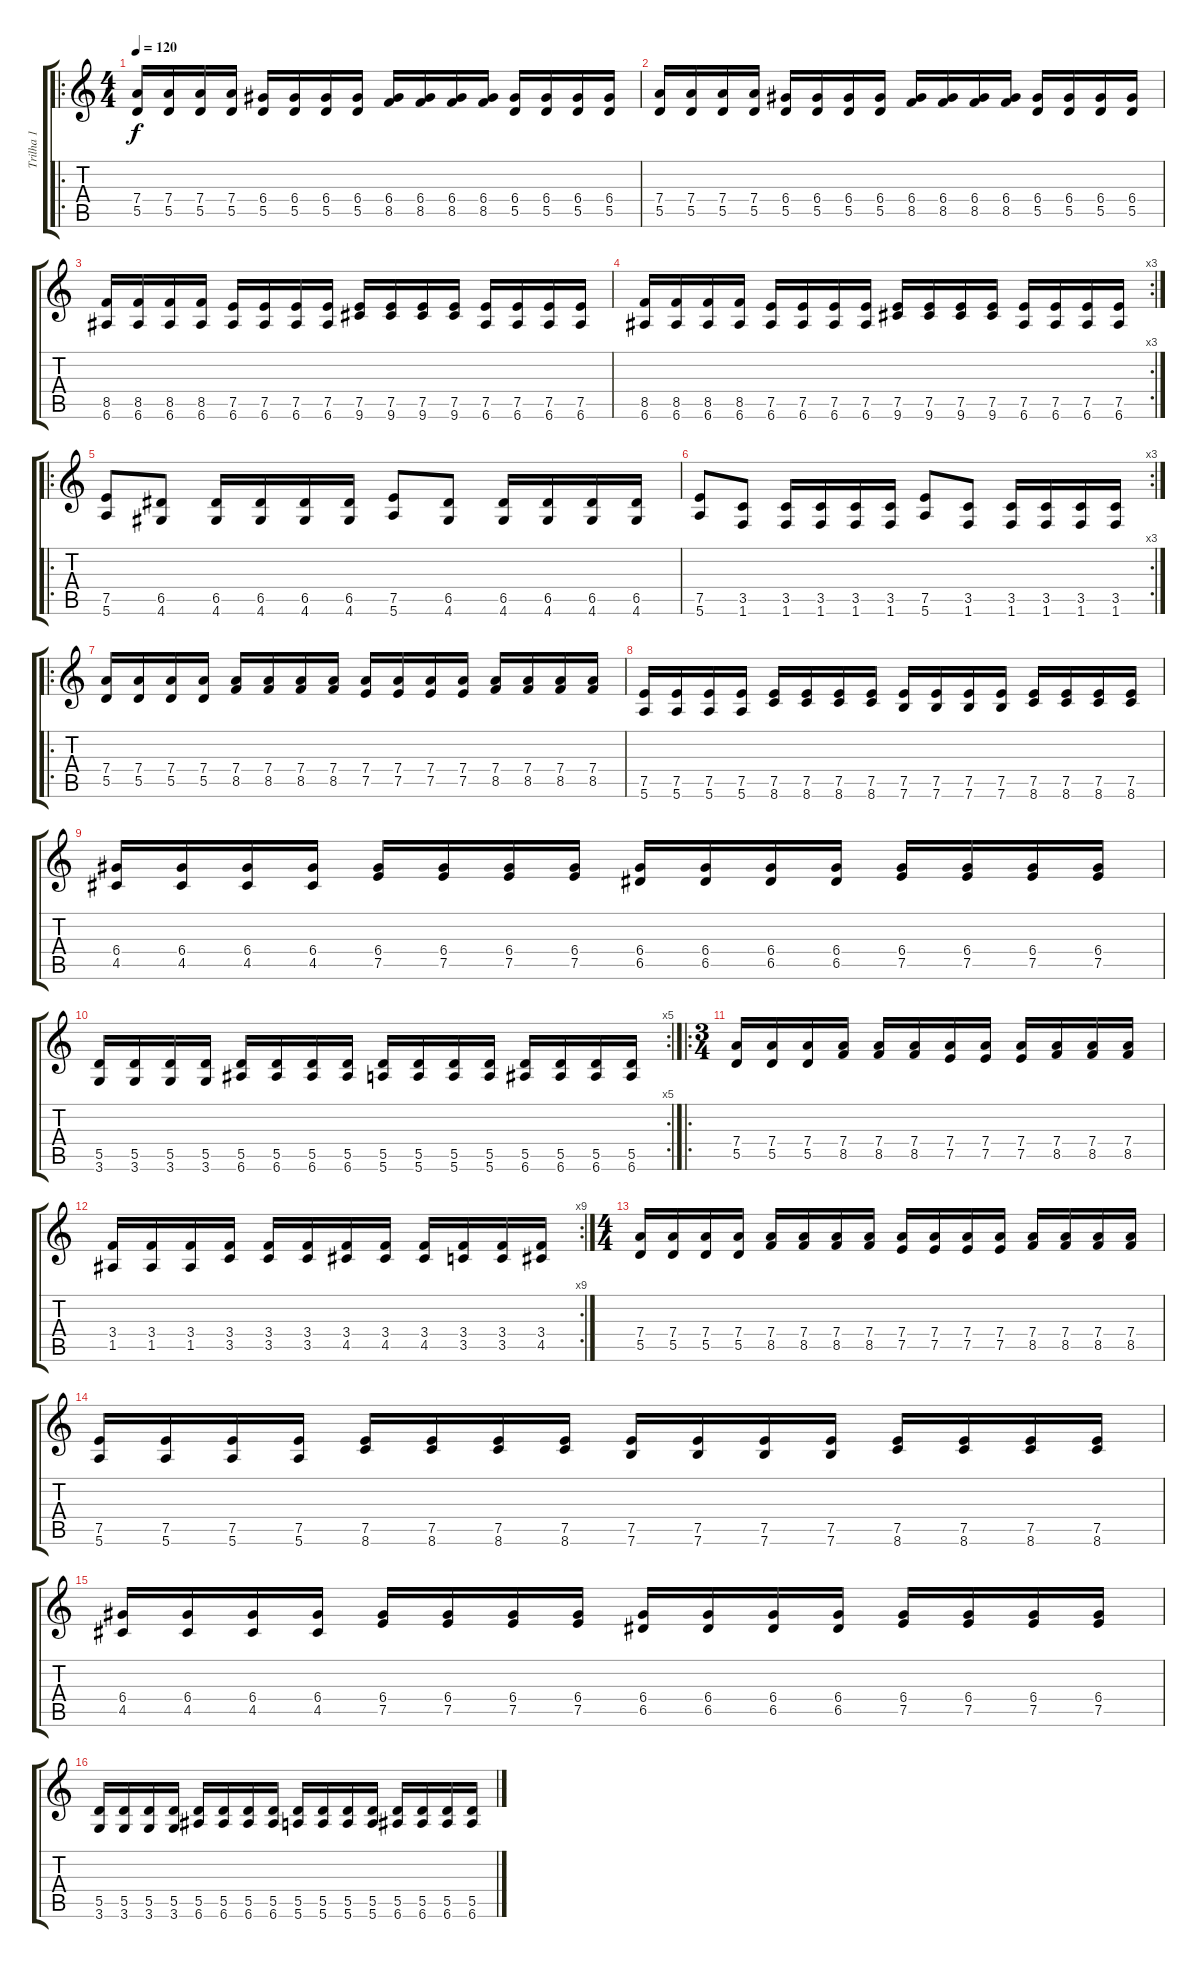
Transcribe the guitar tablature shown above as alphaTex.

\track ("Trilha 1" "Trilha 1") {instrument distortionguitar}
\staff {score tabs}
\tuning (E4 B3 G3 D3 A2 E2) {hide}
\ro
\ts (4 4)
\tempo 120
\clef g2
\ks c
(7.4 5.5).16{dy f instrument distortionguitar} (7.4 5.5).16 (7.4 5.5).16 (7.4 5.5).16 (6.4 5.5).16 (6.4 5.5).16 (6.4 5.5).16 (6.4 5.5).16 (6.4 8.5).16 (6.4 8.5).16 (6.4 8.5).16 (6.4 8.5).16 (6.4 5.5).16 (6.4 5.5).16 (6.4 5.5).16 (6.4 5.5).16 |
(7.4 5.5).16 (7.4 5.5).16 (7.4 5.5).16 (7.4 5.5).16 (6.4 5.5).16 (6.4 5.5).16 (6.4 5.5).16 (6.4 5.5).16 (6.4 8.5).16 (6.4 8.5).16 (6.4 8.5).16 (6.4 8.5).16 (6.4 5.5).16 (6.4 5.5).16 (6.4 5.5).16 (6.4 5.5).16 |
(8.5 6.6).16 (8.5 6.6).16 (8.5 6.6).16 (8.5 6.6).16 (7.5 6.6).16 (7.5 6.6).16 (7.5 6.6).16 (7.5 6.6).16 (7.5 9.6).16 (7.5 9.6).16 (7.5 9.6).16 (7.5 9.6).16 (7.5 6.6).16 (7.5 6.6).16 (7.5 6.6).16 (7.5 6.6).16 |
\rc 3
(8.5 6.6).16 (8.5 6.6).16 (8.5 6.6).16 (8.5 6.6).16 (7.5 6.6).16 (7.5 6.6).16 (7.5 6.6).16 (7.5 6.6).16 (7.5 9.6).16 (7.5 9.6).16 (7.5 9.6).16 (7.5 9.6).16 (7.5 6.6).16 (7.5 6.6).16 (7.5 6.6).16 (7.5 6.6).16 |
\ro
(7.5 5.6).8 (6.5 4.6).8 (6.5 4.6).16 (6.5 4.6).16 (6.5 4.6).16 (6.5 4.6).16 (7.5 5.6).8 (6.5 4.6).8 (6.5 4.6).16 (6.5 4.6).16 (6.5 4.6).16 (6.5 4.6).16 |
\rc 3
(7.5 5.6).8 (3.5 1.6).8 (3.5 1.6).16 (3.5 1.6).16 (3.5 1.6).16 (3.5 1.6).16 (7.5 5.6).8 (3.5 1.6).8 (3.5 1.6).16 (3.5 1.6).16 (3.5 1.6).16 (3.5 1.6).16 |
\ro
(7.4 5.5).16 (7.4 5.5).16 (7.4 5.5).16 (7.4 5.5).16 (7.4 8.5).16 (7.4 8.5).16 (7.4 8.5).16 (7.4 8.5).16 (7.4 7.5).16 (7.4 7.5).16 (7.4 7.5).16 (7.4 7.5).16 (7.4 8.5).16 (7.4 8.5).16 (7.4 8.5).16 (7.4 8.5).16 |
(7.5 5.6).16 (7.5 5.6).16 (7.5 5.6).16 (7.5 5.6).16 (7.5 8.6).16 (7.5 8.6).16 (7.5 8.6).16 (7.5 8.6).16 (7.5 7.6).16 (7.5 7.6).16 (7.5 7.6).16 (7.5 7.6).16 (7.5 8.6).16 (7.5 8.6).16 (7.5 8.6).16 (7.5 8.6).16 |
(6.4 4.5).16 (6.4 4.5).16 (6.4 4.5).16 (6.4 4.5).16 (6.4 7.5).16 (6.4 7.5).16 (6.4 7.5).16 (6.4 7.5).16 (6.4 6.5).16 (6.4 6.5).16 (6.4 6.5).16 (6.4 6.5).16 (6.4 7.5).16 (6.4 7.5).16 (6.4 7.5).16 (6.4 7.5).16 |
\rc 5
(5.5 3.6).16 (5.5 3.6).16 (5.5 3.6).16 (5.5 3.6).16 (5.5 6.6).16 (5.5 6.6).16 (5.5 6.6).16 (5.5 6.6).16 (5.5 5.6).16 (5.5 5.6).16 (5.5 5.6).16 (5.5 5.6).16 (5.5 6.6).16 (5.5 6.6).16 (5.5 6.6).16 (5.5 6.6).16 |
\ro
\ts (3 4)
(7.4 5.5).16 (7.4 5.5).16 (7.4 5.5).16 (7.4 8.5).16 (7.4 8.5).16 (7.4 8.5).16 (7.4 7.5).16 (7.4 7.5).16 (7.4 7.5).16 (7.4 8.5).16 (7.4 8.5).16 (7.4 8.5).16 |
\rc 9
(3.4 1.5).16 (3.4 1.5).16 (3.4 1.5).16 (3.4 3.5).16 (3.4 3.5).16 (3.4 3.5).16 (3.4 4.5).16 (3.4 4.5).16 (3.4 4.5).16 (3.4 3.5).16 (3.4 3.5).16 (3.4 4.5).16 |
\ts (4 4)
(7.4 5.5).16 (7.4 5.5).16 (7.4 5.5).16 (7.4 5.5).16 (7.4 8.5).16 (7.4 8.5).16 (7.4 8.5).16 (7.4 8.5).16 (7.4 7.5).16 (7.4 7.5).16 (7.4 7.5).16 (7.4 7.5).16 (7.4 8.5).16 (7.4 8.5).16 (7.4 8.5).16 (7.4 8.5).16 |
(7.5 5.6).16 (7.5 5.6).16 (7.5 5.6).16 (7.5 5.6).16 (7.5 8.6).16 (7.5 8.6).16 (7.5 8.6).16 (7.5 8.6).16 (7.5 7.6).16 (7.5 7.6).16 (7.5 7.6).16 (7.5 7.6).16 (7.5 8.6).16 (7.5 8.6).16 (7.5 8.6).16 (7.5 8.6).16 |
(6.4 4.5).16 (6.4 4.5).16 (6.4 4.5).16 (6.4 4.5).16 (6.4 7.5).16 (6.4 7.5).16 (6.4 7.5).16 (6.4 7.5).16 (6.4 6.5).16 (6.4 6.5).16 (6.4 6.5).16 (6.4 6.5).16 (6.4 7.5).16 (6.4 7.5).16 (6.4 7.5).16 (6.4 7.5).16 |
(5.5 3.6).16 (5.5 3.6).16 (5.5 3.6).16 (5.5 3.6).16 (5.5 6.6).16 (5.5 6.6).16 (5.5 6.6).16 (5.5 6.6).16 (5.5 5.6).16 (5.5 5.6).16 (5.5 5.6).16 (5.5 5.6).16 (5.5 6.6).16 (5.5 6.6).16 (5.5 6.6).16 (5.5 6.6).16
